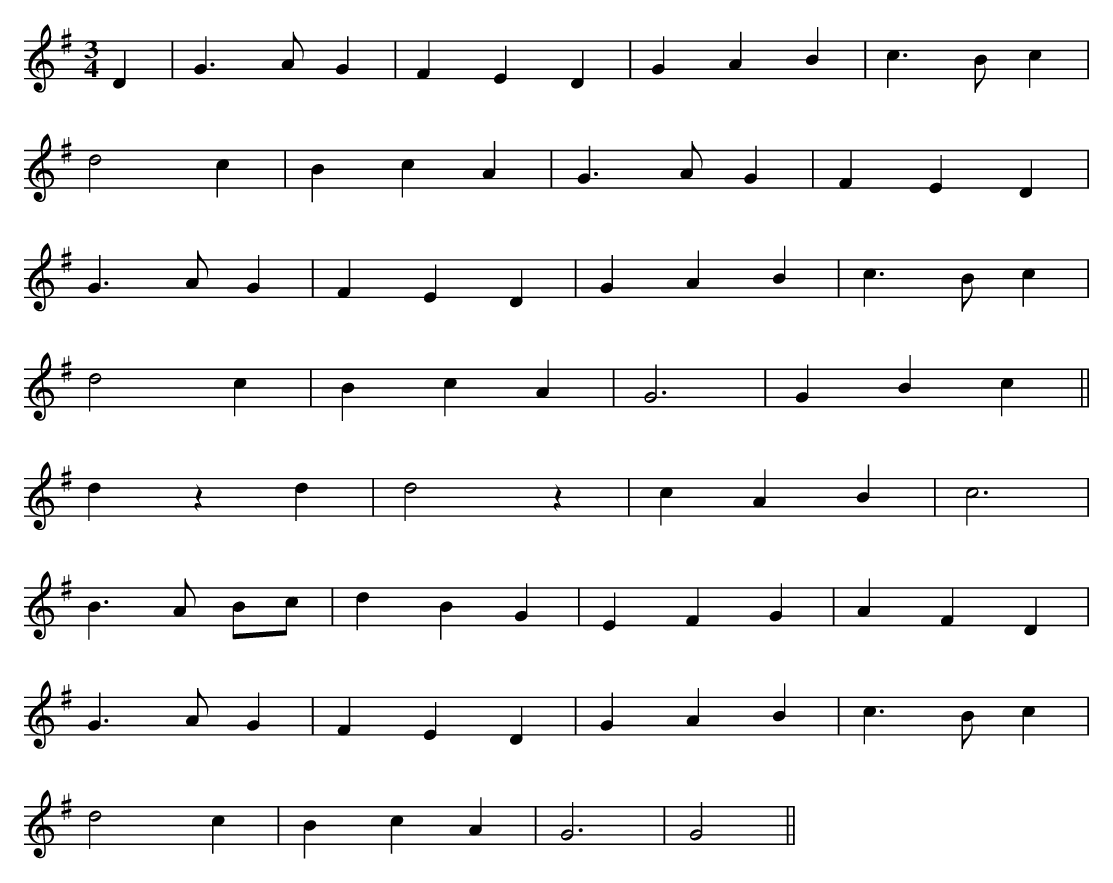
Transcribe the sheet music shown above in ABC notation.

X:1
M:3/4
K:G
D2|G3 A G2|F2 E2 D2|G2 A2 B2|c3 B c2|
d4 c2|B2 c2 A2|G3 A G2|F2 E2 D2|
G3 A G2|F2 E2 D2|G2 A2 B2|c3 B c2|
d4 c2|B2 c2 A2|G6|G2 B2 c2||
d2 z2 d2|d4 z2|c2 A2 B2|c6|
B3 A Bc|d2 B2 G2|E2 F2 G2|A2 F2 D2|
G3 A G2|F2 E2 D2|G2 A2 B2|c3 B c2|
d4 c2|B2 c2 A2|G6|G4||
